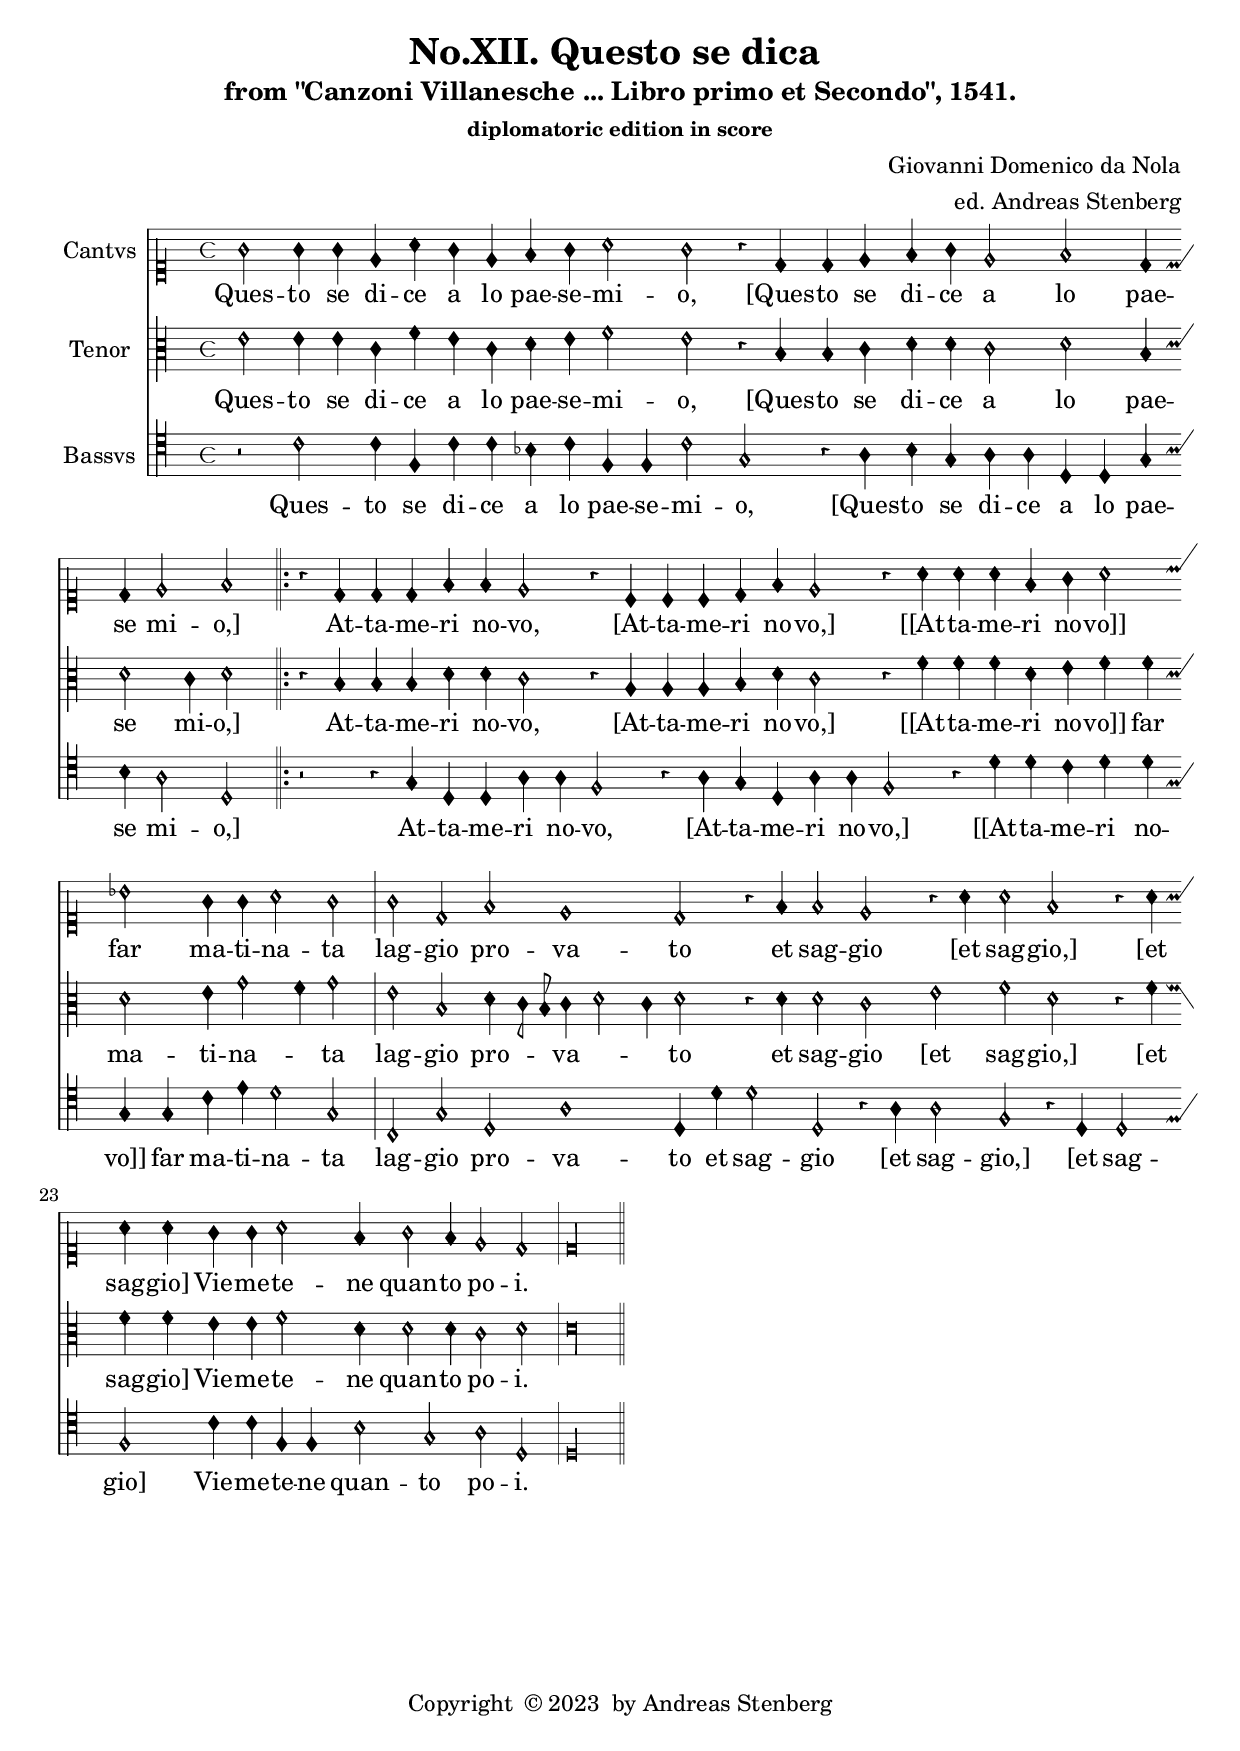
\version "2.20.0"
\language "deutsch"
 \defineBarLine ":||:" #'(":||:" "" "")
 \defineBarLine "||:" #'("||:" "" "")
 ficta = { \set suggestAccidentals = ##t }
 \header {

  title = "No.XII. Questo se dica "

  subtitle = "from \"Canzoni Villanesche ... Libro primo et Secondo\", 1541."

  subsubtitle = "diplomatoric edition in score"

  composer = "Giovanni Domenico da Nola"

  arranger = "ed. Andreas Stenberg"
  poet = ""
  meter =""

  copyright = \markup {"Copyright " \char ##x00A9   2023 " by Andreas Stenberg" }

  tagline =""

}


global = {
  \autoBeamOff
  \override Staff.TimeSignature.style =#'mensural
  \override NoteHead.style = #'petrucci
  \override Flag.style =#'mensural
  \override Rest.style = #'mensural
  \override Staff.Accidental.glyph-name-alist =
  #alteration-mensural-glyph-name-alist
  \override Staff.BarLine.bar-extent = #'(-3.0 . 3.0)
  \accidentalStyle no-reset
  \key c \major
  \time 4/4
}

sopranoVoice = \relative c'' {

  %% to chose cleffing comment in and out as needed.
  \clef "petrucci-c1"			%% orignal clefing
  %  \clef "petrucci-g"  		%% semi-moderniced clefing to facilitate reading
  \global
  \dynamicUp
  % Music follows here.
    \override Staff.BarLine.transparent =##t
  g2 g4 g4
  e4 a4 g4 e4
  f4 g4 a2
  g2 r4 d4
  d4 e4 f4 g4
  e2 f2
  d4 d4 e2
  f2
  \once \revert Staff.BarLine.transparent

  \bar "||:"
  r4 d4 d4 d4
  f4 f4 e2
  r4 c4 c4 c4
  d4 f4 e2

  r4 a4 a4 a4
  f4 g4 a2
  b2 g4 g4
  a2 g2


  \once \revert Staff.BarLine.transparent
  \once  \override Staff.BarLine.bar-extent = #'(-3 . 3)

  \bar "|"

    g2 d2
    f2 e1
    d2
    r4 f4 f2
    e2 r4 a4
    a2 f2
    r4 a4 a4 a4
    g4 g4 a2
    f4 g2 f4
    e2 d2

      \once \revert Staff.BarLine.transparent
      \bar "|"

      d\longa*1/2

  \once \revert Staff.BarLine.transparent

  \once  \override Staff.BarLine.bar-extent = #'(-3 . 3)

      \bar "||"

}

verseSopranoVoice = \lyricmode {
  % Lyrics follow here.
  Ques -- to se di -- ce a lo pae -- se  -- mi -- o,
  [Ques -- to se di -- ce a lo pae -- se mi -- o,]
  At -- ta -- me -- ri no -- vo,
  [At -- ta -- me -- ri no -- vo,]
  [[At -- ta -- me -- ri no -- vo]] far ma -- ti -- na -- ta
  lag -- gio pro -- va -- to et sag -- gio
  [et sag -- gio,]
  [et sag -- gio]
  Vie -- me -- te -- ne quan -- to po -- i.

}

tenorVoice = \relative c' {

%% to chose cleffing comment in and out as needed.
  \clef "petrucci-c3"			%% orignal clefing
  %  \clef "petrucci-g"  		%% semi-moderniced clefing to facilitate reading
  \global
  \dynamicUp
  % Music follows here.

  e2 e4 e4
  c4 f4 e4 c4
  d4 e4 f2
  e2 r4 h4
  h4 c4 d4 d4
  c2 d2
  h4 d2 c4
  d2

  \once \revert Staff.BarLine.transparent

  r4 h4
  h4 h4 d4 d4
  c2 r4 a4
  a4 a4 h4 d4
  c2

  r4 f4
  f4 f4 d4 e4
  f4 f4 d2
  e4 g2\melisma f4\melismaEnd
  g2

  \once \revert Staff.BarLine.transparent

  \once  \override Staff.BarLine.bar-extent = #'(-3 . 3)

  e2
  h2 d4\melisma c8 h8\melismaEnd
  c4\melisma d2 c4\melismaEnd
  d2 r4 d4
  d2 c2
  e2 f2
  d2 r4 f4
  f4 f4 e4 e4
  f2 d4 d2
  d4 c2
  d2

  \once \revert Staff.BarLine.transparent

  d\longa*1/2

  \once \revert Staff.BarLine.transparent

  \once  \override Staff.BarLine.bar-extent = #'(-3 . 3)



}

verseTenorVoice = \lyricmode {
  % Lyrics follow here.

  Ques -- to se di -- ce a lo pae -- se  -- mi -- o,
  [Ques -- to se di -- ce a lo pae -- se mi -- o,]
  At -- ta -- me -- ri no -- vo,
  [At -- ta -- me -- ri no -- vo,]
  [[At -- ta -- me -- ri no -- vo]] far ma -- ti -- na -- ta
  lag -- gio pro -- va -- to et sag -- gio
  [et sag -- gio,]
  [et sag -- gio]
  Vie -- me -- te -- ne quan -- to po -- i.

}

bassVoice = \relative c {
  \global
  \dynamicUp
  % Music follows here.

  r2 c'2
  c4 f,4 c'4 c4
  b4 c4 f,4 f4
  c'2 g2
  r4 a4 b4 g4
  a4 a4 d,4 d4
  g4 b4 a2
  d,2

  \once \revert Staff.BarLine.transparent

  r2
  r4 g4 d4 d4
  a'4 a4 f2
  r4 a4 g4 d4

  a'4 a4 f2
  r4 d'4 d4 c4
  d4 d4 g,4 g4
  c4 e4 d2
  g,2

  \once \revert Staff.BarLine.transparent

  \once  \override Staff.BarLine.bar-extent = #'(-3 . 3)

  c,2
  g'2 d2
  a'1
  d,4 d'4 d2
  d,2 r4 a'4
  a2 f2
  r4 d4 d2
  f2 c'4 c4
  f,4 f4 b2
  g2 a2
  d,2

  \once \revert Staff.BarLine.transparent

  d\longa*1/2

  \once \revert Staff.BarLine.transparent

  \once  \override Staff.BarLine.bar-extent = #'(-3 . 3)


}

verseBassVoice = \lyricmode {
  % Lyrics follow here.

  Ques -- to se di -- ce a lo pae -- se  -- mi -- o,
  [Ques -- to se di -- ce a lo pae -- se mi -- o,]
  At -- ta -- me -- ri no -- vo,
  [At -- ta -- me -- ri no -- vo,]
  [[At -- ta -- me -- ri no -- vo]] far ma -- ti -- na -- ta
  lag -- gio pro -- va -- to et sag -- gio
  [et sag -- gio,]
  [et sag -- gio]
  Vie -- me -- te -- ne quan -- to po -- i.

}

sopranoVoicePart = \new MensuralStaff \with {
  instrumentName = "Cantvs"
  midiInstrument = "choir aahs"
} { \sopranoVoice }
\addlyrics { \verseSopranoVoice }

tenorVoicePart = \new MensuralStaff \with {
  instrumentName = "Tenor"
  midiInstrument = "choir aahs"
} {  \tenorVoice }
\addlyrics { \verseTenorVoice }

bassVoicePart = \new MensuralStaff \with {
  instrumentName = "Bassvs"
  midiInstrument = "choir aahs"
} { \clef "petrucci-c4" \bassVoice }
\addlyrics { \verseBassVoice }

\score {
  <<
    \sopranoVoicePart
    \tenorVoicePart
    \bassVoicePart
  >>
  \layout { }
  \midi {
    \tempo 4=100
  }
}

\pageBreak

\markup {

  \fontsize #1.0

  \column {


    \fill-line {

      \column {

        \line { Quanto fai meglio vatene con dio }

        \line { \hspace #4 Non me venir cosse imbertecate }

        \line { \hspace #10 L'agio provato }

    \vspace #1.0

        \line { Non ge tener speranzia con di sio }

        \line { \hspace #4 Anzi perdi allo dereto le pedate }

        \line { \hspace #10 L'agio provato }

        \vspace #1.0

        \line { Te sorterra com' a donno matcho }

        \line { \hspace #4 Io per la decima, et per Dio lo sacco }

        \line { \hspace #10 L'agio provato }

      }
    }

  }

}

\paper {

  ragged-bottom = ##t
  ragged-last-bottom = ##t
  ragged-last = ##t
}